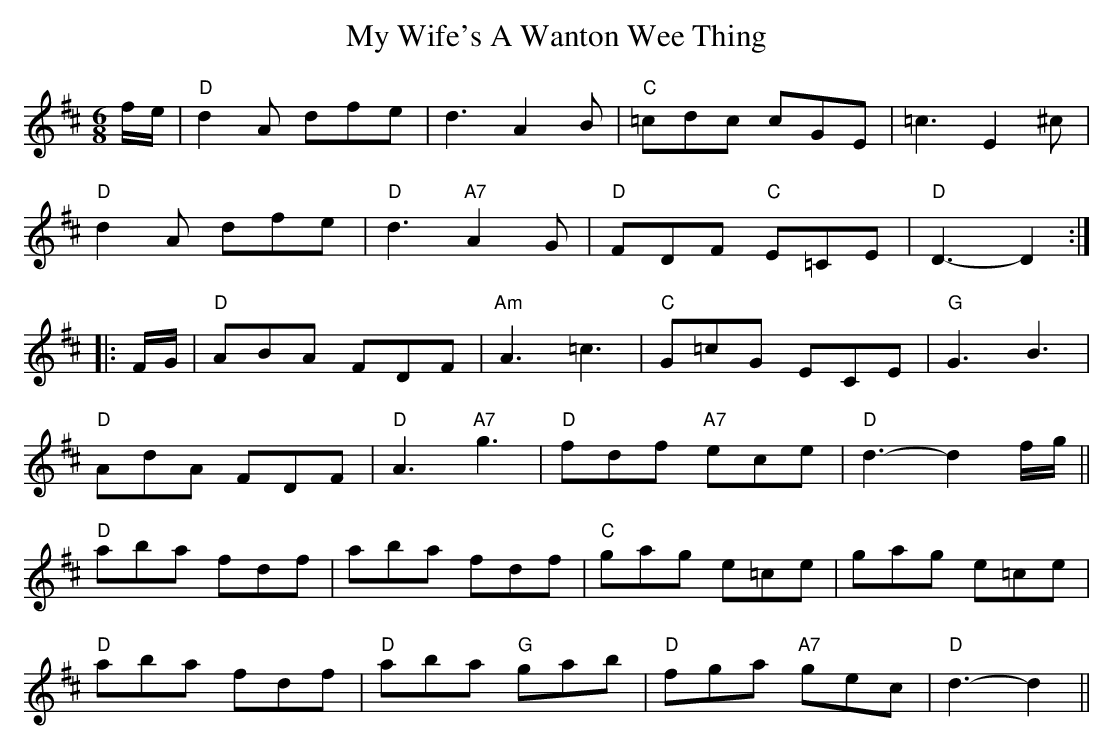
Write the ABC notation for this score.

X:1
T:My Wife's A Wanton Wee Thing
M:6/8
K:D
f/2e/2|"D"d2A dfe|d3 A2B|"C"=cdc cGE|=c3 E2^c|
"D"d2A dfe|"D"d3 "A7"A2G|"D"FDF "C"E=CE|"D"D3 -D2:|
|:F/2G/2|"D"ABA FDF|"Am"A3 =c3|"C"G=cG ECE|"G"G3 B3|
"D"AdA FDF|"D"A3 "A7"g3|"D"fdf "A7"ece|"D"d3 -d2f/2g/2||
"D"aba fdf|aba fdf|"C"gag e=ce|gag e=ce|
"D"aba fdf|"D"aba "G"gab|"D"fga "A7"gec|"D"d3 -d2||
